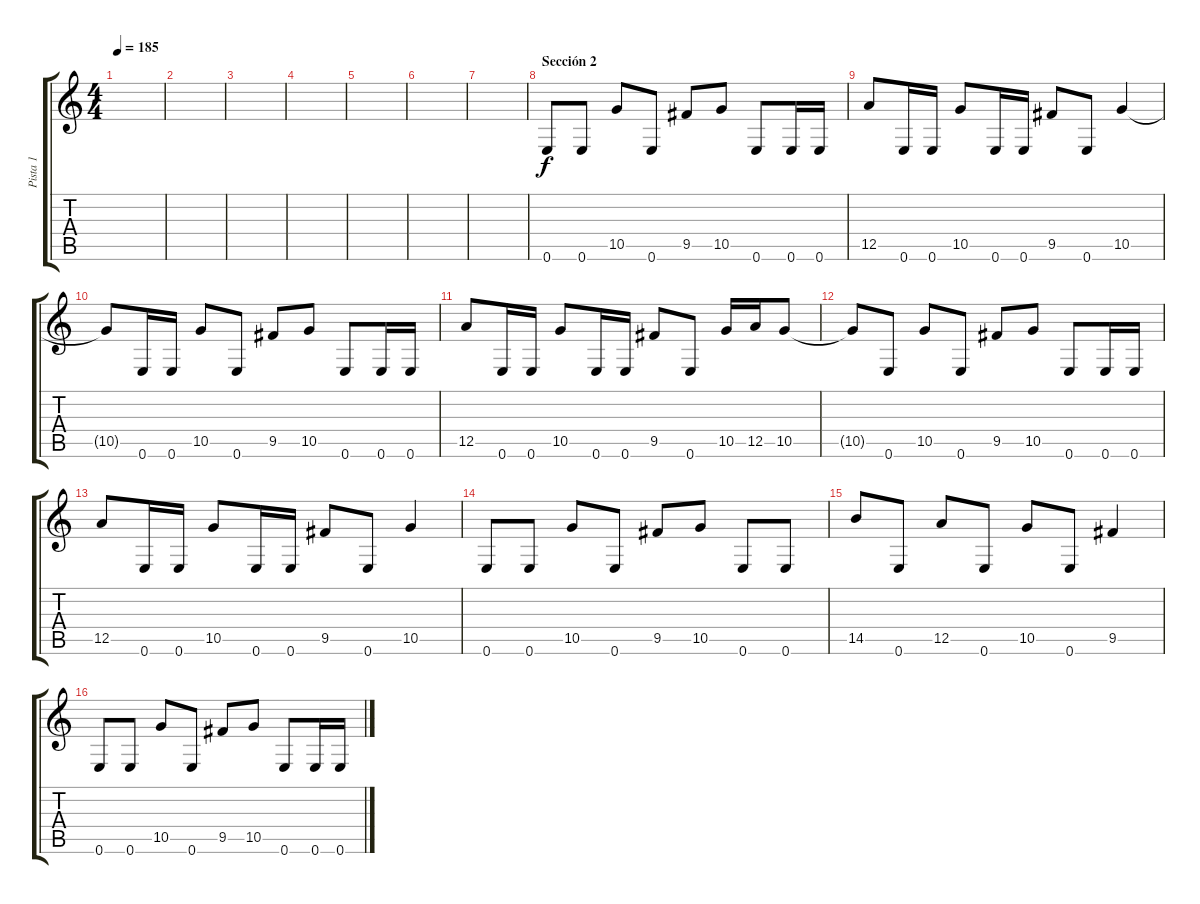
\track ("Pista 1" "Pista 1") {instrument distortionguitar}
\staff {score tabs}
\tuning (E4 B3 G3 D3 A2 E2) {hide}
\ts (4 4)
\tempo 185
\clef g2
\ks c
|
|
|
|
|
|
|
\section ("" "Sección 2")
0.6.8 0.6.8 10.5.8 0.6.8 9.5.8 10.5.8 0.6.8 0.6.16 0.6.16 |
12.5.8 0.6.16 0.6.16 10.5.8 0.6.16 0.6.16 9.5.8 0.6.8 10.5.4 |
10.5{t}.8 0.6.16 0.6.16 10.5.8 0.6.8 9.5.8 10.5.8 0.6.8 0.6.16 0.6.16 |
12.5.8 0.6.16 0.6.16 10.5.8 0.6.16 0.6.16 9.5.8 0.6.8 10.5.16 12.5.16 10.5.8 |
10.5{t}.8 0.6.8 10.5.8 0.6.8 9.5.8 10.5.8 0.6.8 0.6.16 0.6.16 |
12.5.8 0.6.16 0.6.16 10.5.8 0.6.16 0.6.16 9.5.8 0.6.8 10.5.4 |
0.6.8 0.6.8 10.5.8 0.6.8 9.5.8 10.5.8 0.6.8 0.6.8 |
14.5.8 0.6.8 12.5.8 0.6.8 10.5.8 0.6.8 9.5.4 |
\section ("" "")
0.6.8 0.6.8 10.5.8 0.6.8 9.5.8 10.5.8 0.6.8 0.6.16 0.6.16
